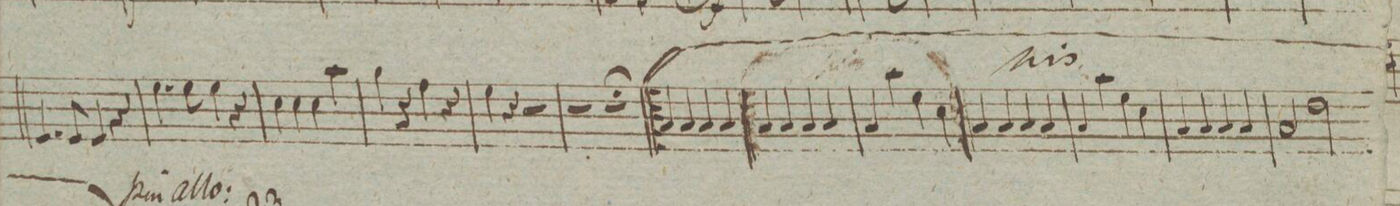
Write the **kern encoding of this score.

**kern	**dynam
*I"Fagoto 1mo	*
*clefF4	*
*k[]	*
*met(c|)	*
*M2/2	*
4.GG/	.
8GG/	.
4GG/	.
4r	.
=118	=118
4.G\	.
8G\	.
4G\	.
4r	.
=119	=119
4E\	.
4E\	.
4E\	.
4c\	.
=120	=120
4B\	.
4r	.
4A\	.
4r	.
=121	=121
4G\	.
4r	.
2r	.
=122	=122
2r	.
2r;	.
=123	=123
4C/	.
4C/	.
4C/	.
4C/	.
=124	=124
4C/	.
4C/	.
4C/	.
4C/	.
=125	=125
4C/	.
4c\	.
4G\	.
4E\	.
=126	=126
4C/	.
4C/	.
4C/	.
4C/	.
=127	=127
4C/	.
4c\	.
4G\	.
4E\	.
=128	=128
4C/	.
4C/	.
4C/	.
4C/	.
=129	=129
2C/	.
2F\	.
=130	=130
*-	*-
